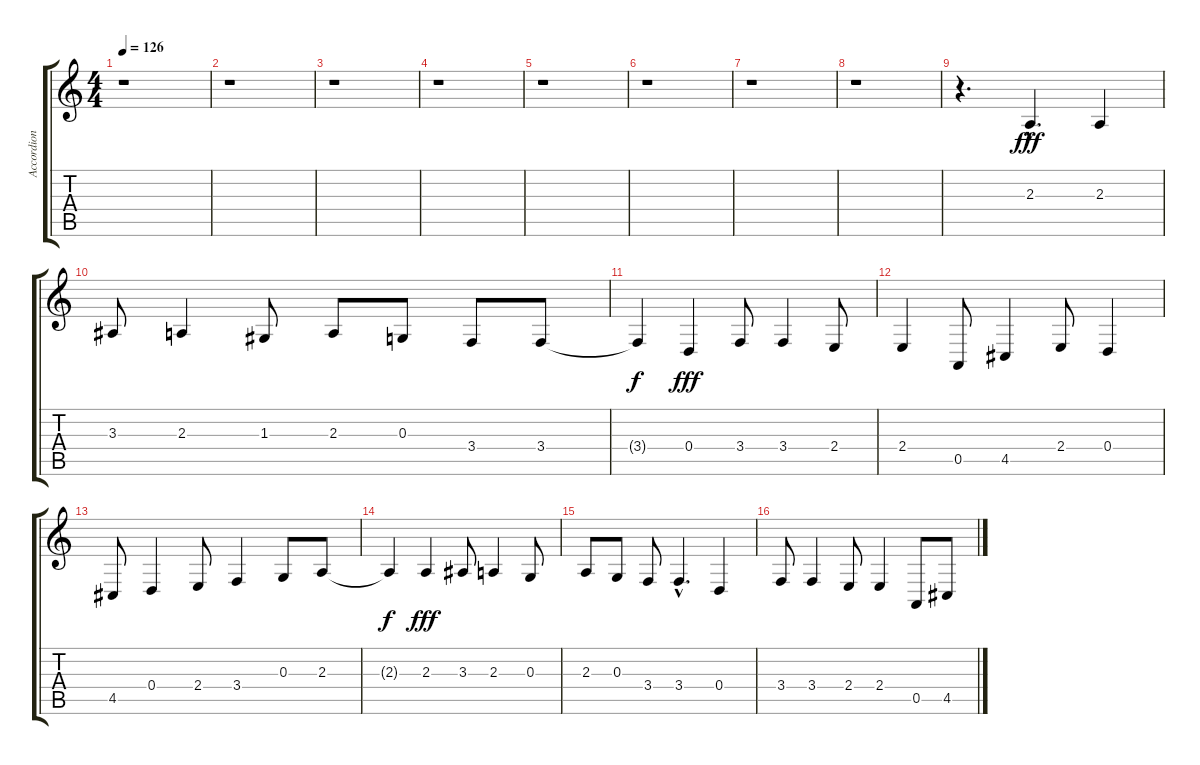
\track ("Accordion" "Accordion") {instrument accordion}
\staff {score tabs}
\tuning (E4 B3 G3 D3 A2 E2) {hide}
\ts (4 4)
\tempo 126
\tempo 153
\tempo 126
\clef g2
\ks c
r.1{dy fff instrument accordion} |
r.1 |
r.1 |
r.1 |
r.1 |
r.1 |
r.1 |
r.1 |
r.4{d} 2.3{hac}.4{d} 2.3.4 |
3.3.8 2.3.4 1.3.8 2.3.8 0.3.8 3.4.8 3.4.8 |
3.4{t}.4{dy f} 0.4.4{dy fff} 3.4.8 3.4.4 2.4.8 |
2.4.4 0.5.8 4.5.4 2.4.8 0.4.4 |
4.5.8 0.4.4 2.4.8 3.4.4 0.3.8 2.3.8 |
2.3{t}.4{dy f} 2.3.4{dy fff} 3.3.8 2.3.4 0.3.8 |
2.3.8 0.3.8 3.4.8 3.4{hac}.4{d} 0.4.4 |
3.4.8 3.4.4 2.4.8 2.4.4 0.5.8 4.5.8
